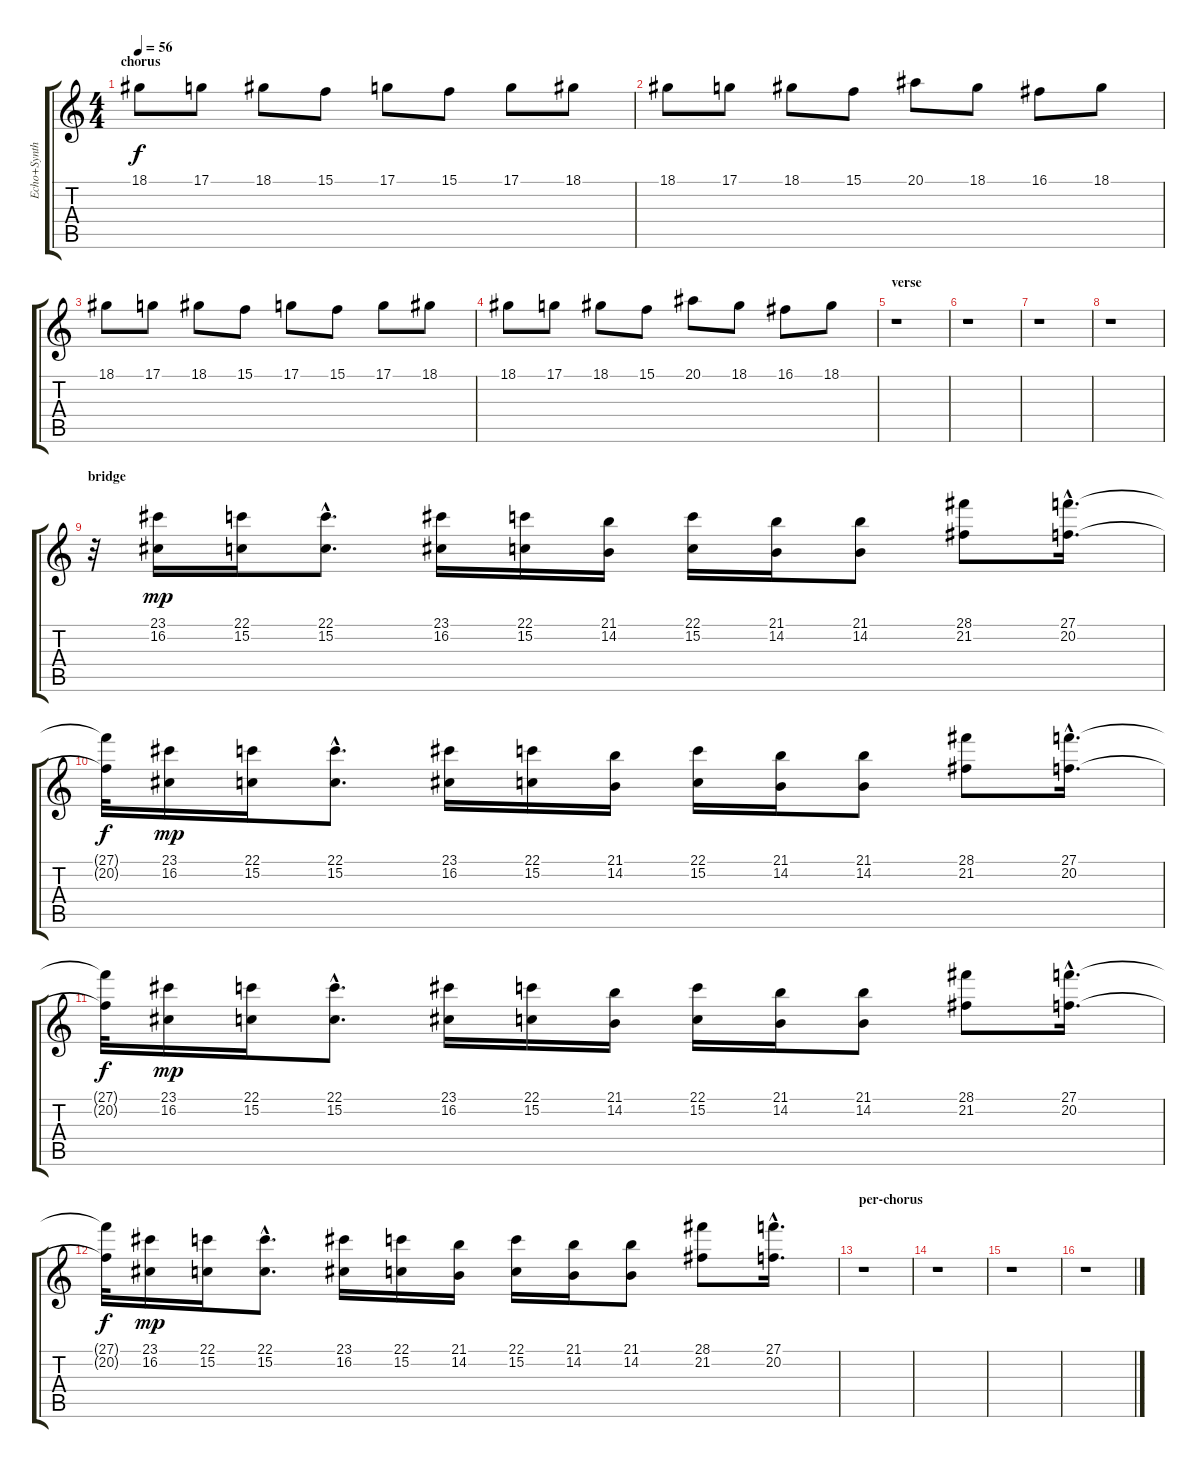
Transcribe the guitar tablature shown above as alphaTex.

\track ("Echo+Synth" "Echo+Synth") {instrument stringensemble1}
\staff {score tabs}
\tuning (D4 A3 F3 C3 G2 D2) {hide}
\ts (4 4)
\section ("" "chorus")
\tempo 56
\clef g2
\ks c
18.1.8{dy f volume 7 balance 4 instrument stringensemble1} 17.1.8 18.1.8 15.1.8 17.1.8 15.1.8 17.1.8 18.1.8 |
18.1.8 17.1.8 18.1.8 15.1.8 20.1.8 18.1.8 16.1.8 18.1.8 |
18.1.8 17.1.8 18.1.8 15.1.8 17.1.8 15.1.8 17.1.8 18.1.8 |
18.1.8 17.1.8 18.1.8 15.1.8 20.1.8 18.1.8 16.1.8 18.1.8 |
\section ("" "verse")
r.1 |
r.1 |
r.1 |
r.1 |
\section ("" "bridge")
r.32{volume 12 balance 4 instrument stringensemble1} (23.1 16.2).16{dy mp} (22.1 15.2).16 (22.1{hac} 15.2{hac}).8{d} (23.1 16.2).16 (22.1 15.2).16 (21.1 14.2).16 (22.1 15.2).16 (21.1 14.2).16 (21.1 14.2).8 (28.1 21.2).8 (27.1{hac} 20.2{hac}).16{d} |
(27.1{t} 20.2{t}).32{dy f} (23.1 16.2).16{dy mp} (22.1 15.2).16 (22.1{hac} 15.2{hac}).8{d} (23.1 16.2).16 (22.1 15.2).16 (21.1 14.2).16 (22.1 15.2).16 (21.1 14.2).16 (21.1 14.2).8 (28.1 21.2).8 (27.1{hac} 20.2{hac}).16{d} |
(27.1{t} 20.2{t}).32{dy f} (23.1 16.2).16{dy mp} (22.1 15.2).16 (22.1{hac} 15.2{hac}).8{d} (23.1 16.2).16 (22.1 15.2).16 (21.1 14.2).16 (22.1 15.2).16 (21.1 14.2).16 (21.1 14.2).8 (28.1 21.2).8 (27.1{hac} 20.2{hac}).16{d} |
(27.1{t} 20.2{t}).32{dy f} (23.1 16.2).16{dy mp} (22.1 15.2).16 (22.1{hac} 15.2{hac}).8{d} (23.1 16.2).16 (22.1 15.2).16 (21.1 14.2).16 (22.1 15.2).16 (21.1 14.2).16 (21.1 14.2).8 (28.1 21.2).8 (27.1{hac} 20.2{hac}).16{d} |
\section ("" "per-chorus")
r.1 |
r.1 |
r.1 |
r.1
